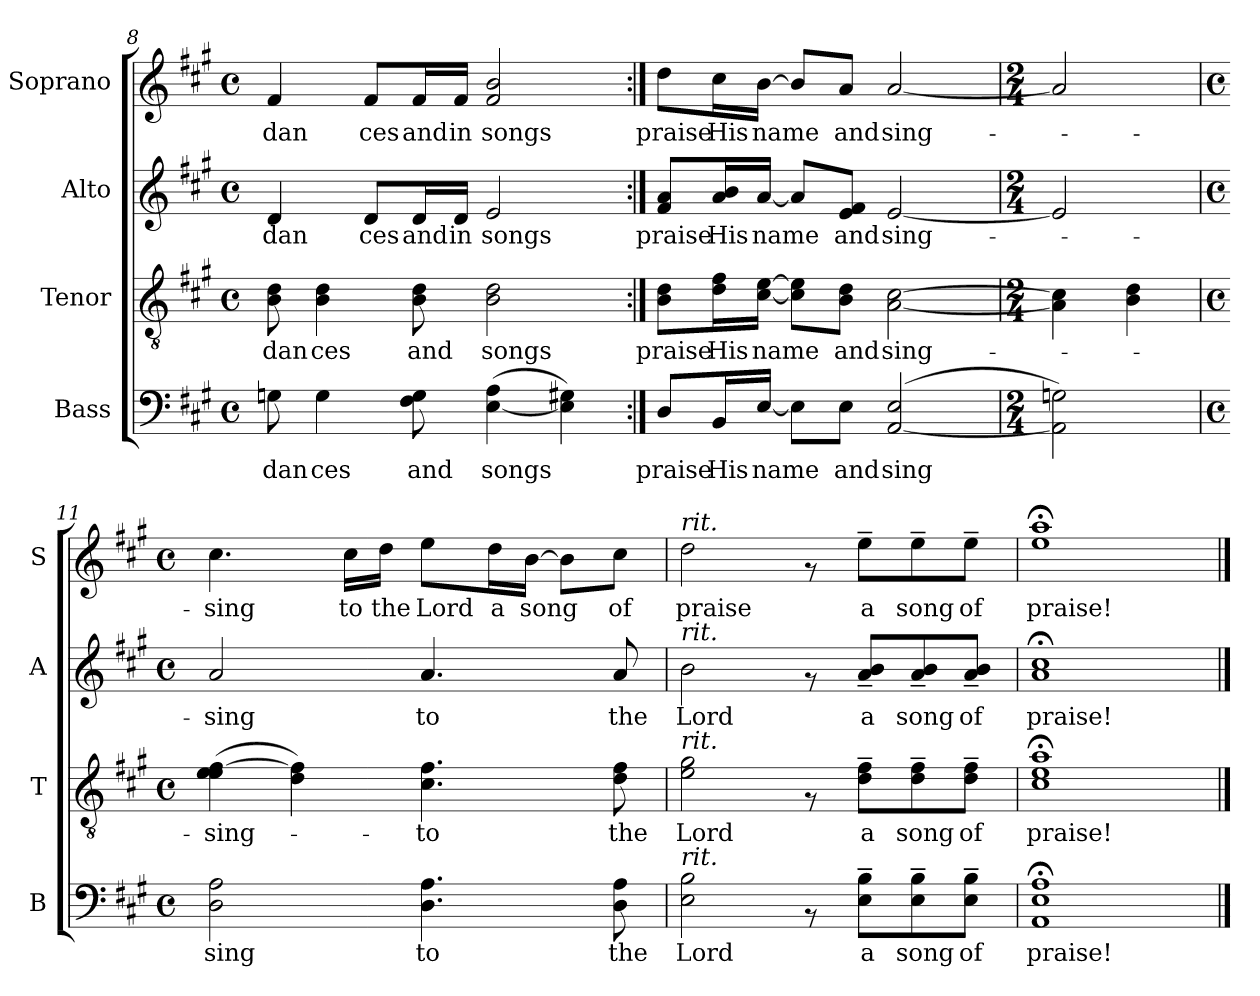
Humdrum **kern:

**kern	**text	**kern	**text	**kern	**text	**kern	**text
*part4	*part4	*part3	*part3	*part2	*part2	*part1	*part1
*staff4	*staff4	*staff3	*staff3	*staff2	*staff2	*staff1	*staff1
*I"Bass	*	*I"Tenor	*	*I"Alto	*	*I"Soprano	*
*I'B	*	*I'T	*	*I'A	*	*I'S	*
*clefF4	*	*clefGv2	*	*clefG2	*	*clefG2	*
*k[f#c#g#]	*	*k[f#c#g#]	*	*k[f#c#g#]	*	*k[f#c#g#]	*
*A:	*	*A:	*	*A:	*	*A:	*
*M4/4	*	*M4/4	*	*M4/4	*	*M4/4	*
*met(c)	*	*met(c)	*	*met(c)	*	*met(c)	*
=8	=8	=8	=8	=8	=8	=8	=8
!	!LO:LY:b	!	!LO:LY:b	!	!LO:LY:b	!	!LO:LY:b
8Gn\	dan	8B\ 8d\	dan	4d/	-dan	4f#/	-dan
!	!LO:LY:b	!	!LO:LY:b	!	!	!	!
4G\	ces	4B\ 4d\	ces	.	.	.	.
!	!	!	!	!	!LO:LY:b	!	!LO:LY:b
.	.	.	.	8d/L	ces	8f#/L	ces
!	!LO:LY:b	!	!LO:LY:b	!	!LO:LY:b	!	!LO:LY:b
8F#\ 8G\	and	8B\ 8d\	and	16d/L	and	16f#/L	and
!	!	!	!	!	!LO:LY:b	!	!LO:LY:b
.	.	.	.	16d/JJ	in	16f#/JJ	in
!	!LO:LY:b	!	!LO:LY:b	!	!LO:LY:b	!	!LO:LY:b
(>[<4E\ 4A\	songs	2B\ 2d\	songs	2e/	songs	2f#/ 2b/	songs
4E\] 4G#X\)	.	.	.	.	.	.	.
!!LO:PB:g=z
=9:|!	=9:|!	=9:|!	=9:|!	=9:|!	=9:|!	=9:|!	=9:|!
!	!LO:LY:b	!	!LO:LY:b	!	!LO:LY:b	!	!LO:LY:b
8D/L	praise	8B\ 8d\L	praise	8f#/ 8a/L	praise	8dd\L	praise
!	!LO:LY:b	!	!LO:LY:b	!	!LO:LY:b	!	!LO:LY:b
16BB/L	His	16d\ 16f#\L	His	16a/ 16b/L	His	16cc#\L	His
!	!LO:LY:b	!	!LO:LY:b	!	!LO:LY:b	!	!LO:LY:b
[>16E/JJ	name	[<16c#\ [>16e\JJ	name	[<16a/JJ	name	[>16b\JJ	name
8E\L]	.	8c#\] 8e\]L	.	8a/L]	.	8b/L]	.
!	!LO:LY:b	!	!LO:LY:b	!	!LO:LY:b	!	!LO:LY:b
8E\J	and	8B\ 8d\J	and	8e/ 8f#/J	and	8a/J	and
!	!LO:LY:b	!	!LO:LY:b	!	!LO:LY:b	!	!LO:LY:b
(>[<2AA/ 2E/	sing	[<2A\ [>2c#\	sing-	[<2e/	sing-	[<2a/	sing-
=10	=10	=10	=10	=10	=10	=10	=10
*M2/4	*	*M2/4	*	*M2/4	*	*M2/4	*
2AA\] 2Gn\)	.	4A\] 4c#\]	.	2e/]	.	2a/]	.
.	.	4B\ 4d\	.	.	.	.	.
=11	=11	=11	=11	=11	=11	=11	=11
*M4/4	*	*M4/4	*	*M4/4	*	*M4/4	*
*met(c)	*	*met(c)	*	*met(c)	*	*met(c)	*
!	!LO:LY:b	!	!LO:LY:b	!	!LO:LY:b	!	!LO:LY:b
2D\ 2A\	sing	(<4e\ 4e\ [>4f#\	-sing-	2a/	-sing	4.cc#\	-sing
.	.	4d\ 4f#\])	.	.	.	.	.
!	!	!	!	!	!	!	!LO:LY:b
.	.	.	.	.	.	16cc#\LL	to
!	!	!	!	!	!	!	!LO:LY:b
.	.	.	.	.	.	16dd\JJ	the
!	!LO:LY:b	!	!LO:LY:b	!	!LO:LY:b	!	!LO:LY:b
4.D\ 4.A\	to	4.c#\ 4.f#\	-to	4.a/	to	8ee\L	Lord
!	!	!	!	!	!	!	!LO:LY:b
.	.	.	.	.	.	16dd\L	a
!	!	!	!	!	!	!	!LO:LY:b
.	.	.	.	.	.	[>16b\JJ	song
.	.	.	.	.	.	8b\L]	.
!	!LO:LY:b	!	!LO:LY:b	!	!LO:LY:b	!	!LO:LY:b
8D\ 8A\	the	8d\ 8f#\	the	8a/	the	8cc#\J	of
!!LO:LB:g=z
=12	=12	=12	=12	=12	=12	=12	=12
!	!	!	!	!	!	!LO:TX:a:i:t=rit.	!
!	!	!	!	!LO:TX:a:i:t=rit.	!	!	!
!	!	!LO:TX:a:i:t=rit.	!	!	!	!	!
!LO:TX:a:i:t=rit.	!	!	!	!	!	!	!
!	!LO:LY:b	!	!LO:LY:b	!	!LO:LY:b	!	!LO:LY:b
2E\ 2B\	Lord	2e\ 2g#\	Lord	2b\	Lord	2dd\	praise
8rAA	.	8rF	.	8rf	.	8rf	.
!	!LO:LY:b	!	!LO:LY:b	!	!LO:LY:b	!	!LO:LY:b
8E\~> 8B\~>L	a	8d\~> 8f#\~>L	a	8a/~< 8b/~<L	a	8ee~>\L	a
!	!LO:LY:b	!	!LO:LY:b	!	!LO:LY:b	!	!LO:LY:b
8E\~> 8B\~>	song	8d\~> 8f#\~>	song	8a/~< 8b/~<	song	8ee~>\	song
!	!LO:LY:b	!	!LO:LY:b	!	!LO:LY:b	!	!LO:LY:b
8E\~> 8B\~>J	of	8d\~> 8f#\~>J	of	8a/~< 8b/~<J	of	8ee~>\J	of
=13	=13	=13	=13	=13	=13	=13	=13
!	!LO:LY:b	!	!LO:LY:b	!	!LO:LY:b	!	!LO:LY:b
1AA;< 1E;< 1A;<	praise!	1c#;< 1e;< 1a;<	praise!	1a; 1cc#;	praise!	1ee; 1aa;	praise!
==	==	==	==	==	==	==	==
*-	*-	*-	*-	*-	*-	*-	*-
